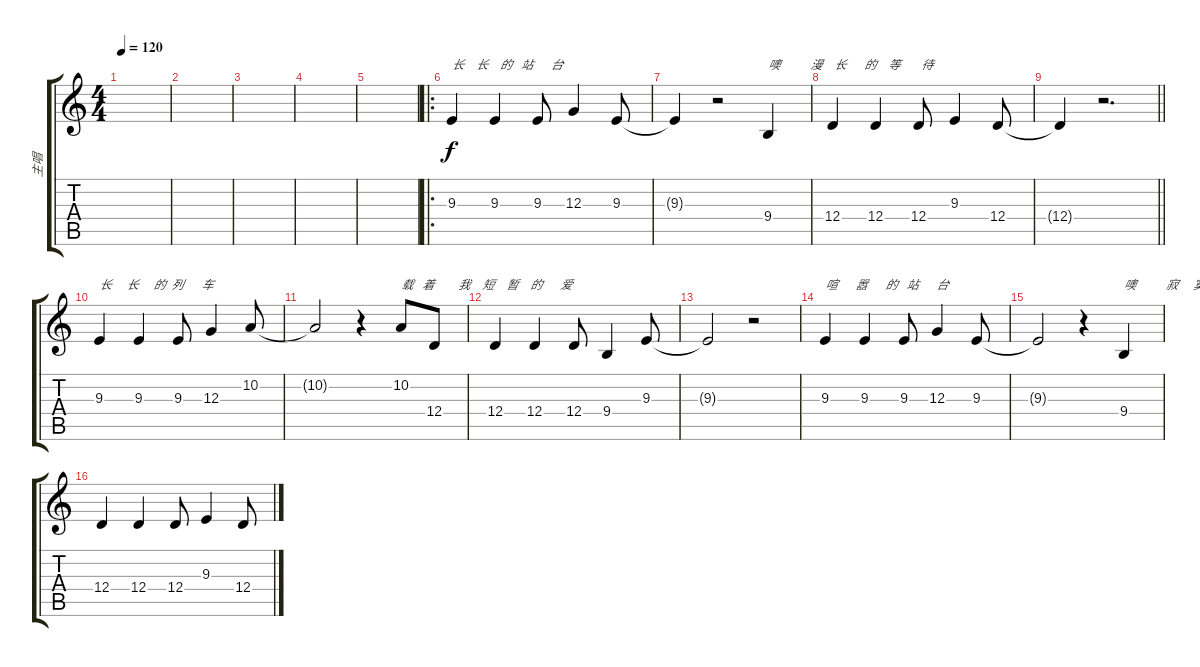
\track ("主唱" "主唱") {instrument flute}
\staff {score tabs}
\tuning (E4 B3 G3 D3 A2 E2) {hide}
\ts (4 4)
\tempo 120
\clef g2
\ks c
|
|
|
|
|
\ro
9.3.4{txt "长    长    的   站      台"} 9.3.4 9.3.8 12.3.4 9.3.8 |
9.3{t}.4 r.2 9.4.4{txt "噢          漫    长      的    等       待"} |
12.4.4 12.4.4 12.4.8 9.3.4 12.4.8 |
\barLineRight lightlight
12.4{t}.4 r.2{d} |
\section ("" "")
9.3.4{txt "长     长     的  列      车"} 9.3.4 9.3.8 12.3.4 10.2.8 |
10.2{t}.2 r.4 10.2.8{txt "载   着        我    短    暂    的      爱"} 12.4.8 |
12.4.4 12.4.4 12.4.8 9.4.4 9.3.8 |
9.3{t}.2 r.2 |
9.3.4{txt "喧      嚣      的   站      台"} 9.3.4 9.3.8 12.3.4 9.3.8 |
9.3{t}.2 r.4 9.4.4{txt "噢          寂     寞     的  等      待"} |
12.4.4 12.4.4 12.4.8 9.3.4 12.4.8
